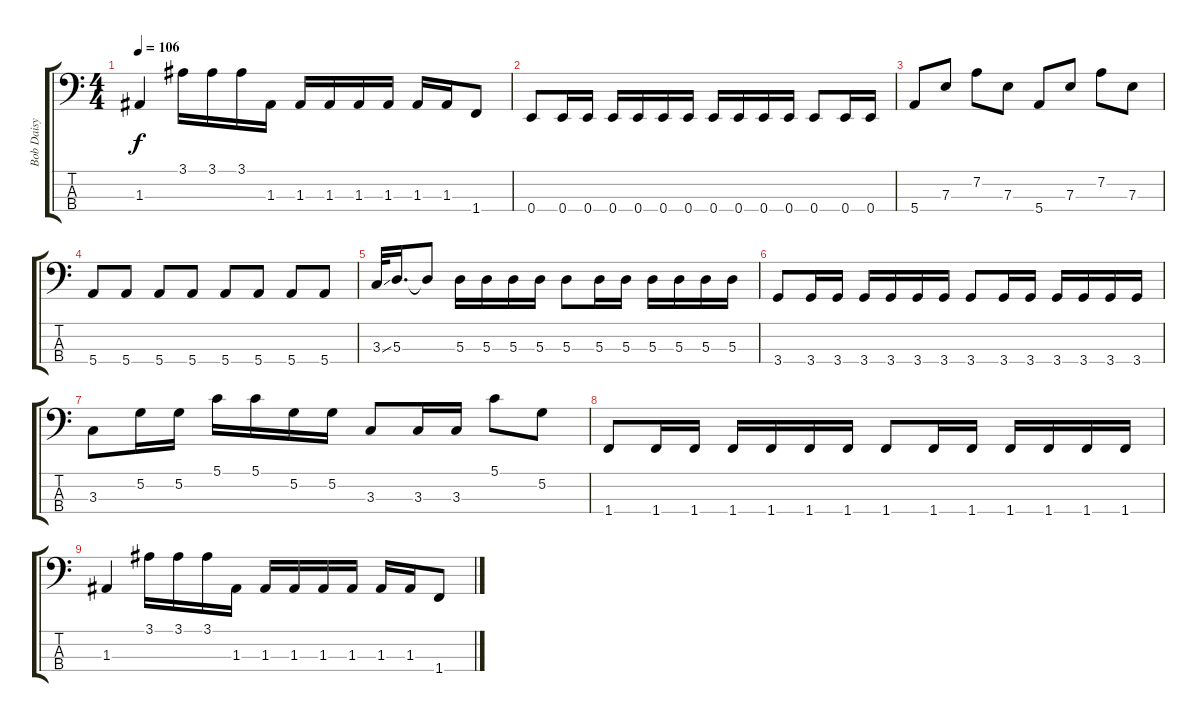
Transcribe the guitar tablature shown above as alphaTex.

\track ("Bob Daisy (Bass)" "Bob Daisy ") {instrument electricbassfinger}
\staff {score tabs}
\tuning (G2 D2 A1 E1) {hide}
\ts (4 4)
\tempo 106
\clef f4
\ks c
1.3.4{dy f} 3.1.16 3.1.16 3.1.16 1.3.16 1.3.16 1.3.16 1.3.16 1.3.16 1.3.16 1.3.16 1.4.8 |
0.4.8 0.4.16 0.4.16 0.4.16 0.4.16 0.4.16 0.4.16 0.4.16 0.4.16 0.4.16 0.4.16 0.4.8 0.4.16 0.4.16 |
5.4.8 7.3.8 7.2.8 7.3.8 5.4.8 7.3.8 7.2.8 7.3.8 |
5.4.8 5.4.8 5.4.8 5.4.8 5.4.8 5.4.8 5.4.8 5.4.8 |
3.3{ss}.32{volume 10} 5.3.16{d} 5.3{t}.8 5.3.16 5.3.16 5.3.16 5.3.16 5.3.8 5.3.16 5.3.16 5.3.16 5.3.16 5.3.16 5.3.16 |
3.4.8{volume 4} 3.4.16 3.4.16 3.4.16 3.4.16 3.4.16 3.4.16 3.4.8 3.4.16 3.4.16 3.4.16 3.4.16 3.4.16 3.4.16 |
3.3.8 5.2.16 5.2.16 5.1.16 5.1.16 5.2.16 5.2.16 3.3.8 3.3.16 3.3.16 5.1.8 5.2.8 |
1.4.8{volume 0} 1.4.16 1.4.16 1.4.16 1.4.16 1.4.16 1.4.16 1.4.8 1.4.16 1.4.16 1.4.16 1.4.16 1.4.16 1.4.16 |
1.3.4 3.1.16 3.1.16 3.1.16 1.3.16 1.3.16 1.3.16 1.3.16 1.3.16 1.3.16 1.3.16 1.4.8
